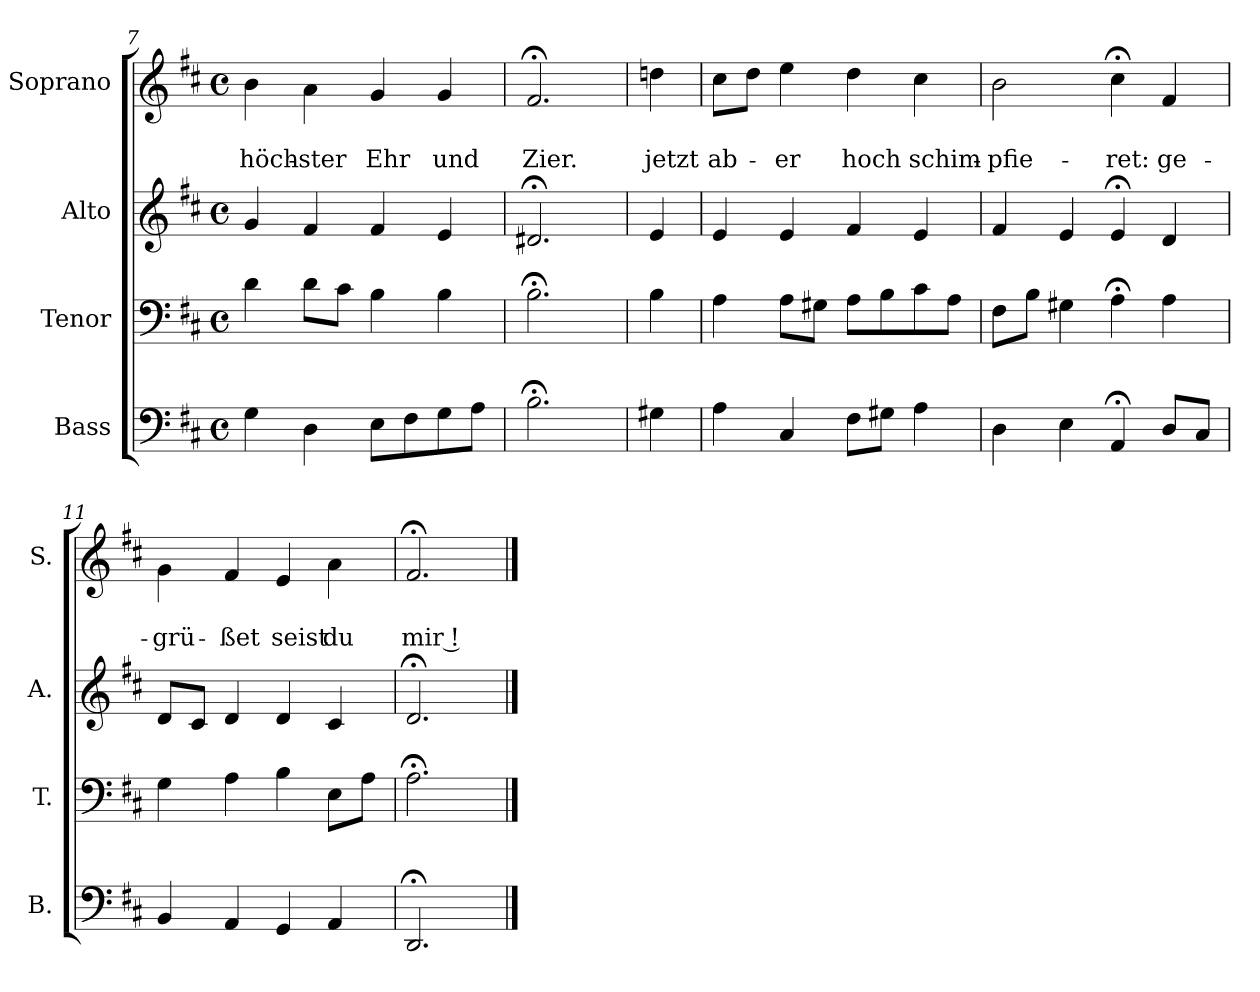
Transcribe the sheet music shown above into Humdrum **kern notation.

**kern	**kern	**kern	**kern	**text	**text
*part4	*part3	*part2	*part1	*part1	*part1
*staff4	*staff3	*staff2	*staff1	*staff1	*staff1
*I"Bass	*I"Tenor	*I"Alto	*I"Soprano	*	*
*I'B.	*I'T.	*I'A.	*I'S.	*	*
*clefF4	*clefF4	*clefG2	*clefG2	*	*
*k[f#c#]	*k[f#c#]	*k[f#c#]	*k[f#c#]	*	*
*D:	*D:	*D:	*D:	*	*
*M4/4	*M4/4	*M4/4	*M4/4	*	*
*met(c)	*met(c)	*met(c)	*met(c)	*	*
=7	=7	=7	=7	=7	=7
4G\	4d\	4g/	4b\	.	höch-
4D\	8d\L	4f#/	4a\	.	-ster
.	8c#\J	.	.	.	.
8E\L	4B\	4f#/	4g/	.	Ehr
8F#\	.	.	.	.	.
8G\	4B\	4e/	4g/	.	und
8A\J	.	.	.	.	.
=8	=8	=8	=8	=8	=8
2.B;<\	2.B;<\	2.d#X;</	2.f#;</	.	Zier.
!!LO:PB:g=z
=8a	=8a	=8a	=8a	=8a	=8a
4G#X\	4B\	4e/	4ddn\	.	jetzt
=9	=9	=9	=9	=9	=9
4A\	4A\	4e/	8cc#\L	.	ab-
.	.	.	8dd\J	.	.
4C#/	8A\L	4e/	4ee\	.	-er
.	8G#X\J	.	.	.	.
8F#\L	8A\L	4f#/	4dd\	.	hoch
8G#X\J	8B\	.	.	.	.
4A\	8c#\	4e/	4cc#\	.	schim-
.	8A\J	.	.	.	.
=10	=10	=10	=10	=10	=10
4D\	8F#\L	4f#/	2b\	.	-pfie-
.	8B\J	.	.	.	.
4E\	4G#X\	4e/	.	.	.
4AA;</	4A;<\	4e;</	4cc#;<\	.	-ret:
8D/L	4A\	4d/	4f#/	.	ge-
8C#/J	.	.	.	.	.
=11	=11	=11	=11	=11	=11
4BB/	4G\	8d/L	4g\	.	-grü-
.	.	8c#/J	.	.	.
4AA/	4A\	4d/	4f#/	.	-ßet
4GG/	4B\	4d/	4e/	.	seist
4AA/	8E\L	4c#/	4a\	.	du
.	8A\J	.	.	.	.
=12	=12	=12	=12	=12	=12
2.DD;</	2.A;<\	2.d;</	2.f#;</	.	mir !
==	==	==	==	==	==
*-	*-	*-	*-	*-	*-
